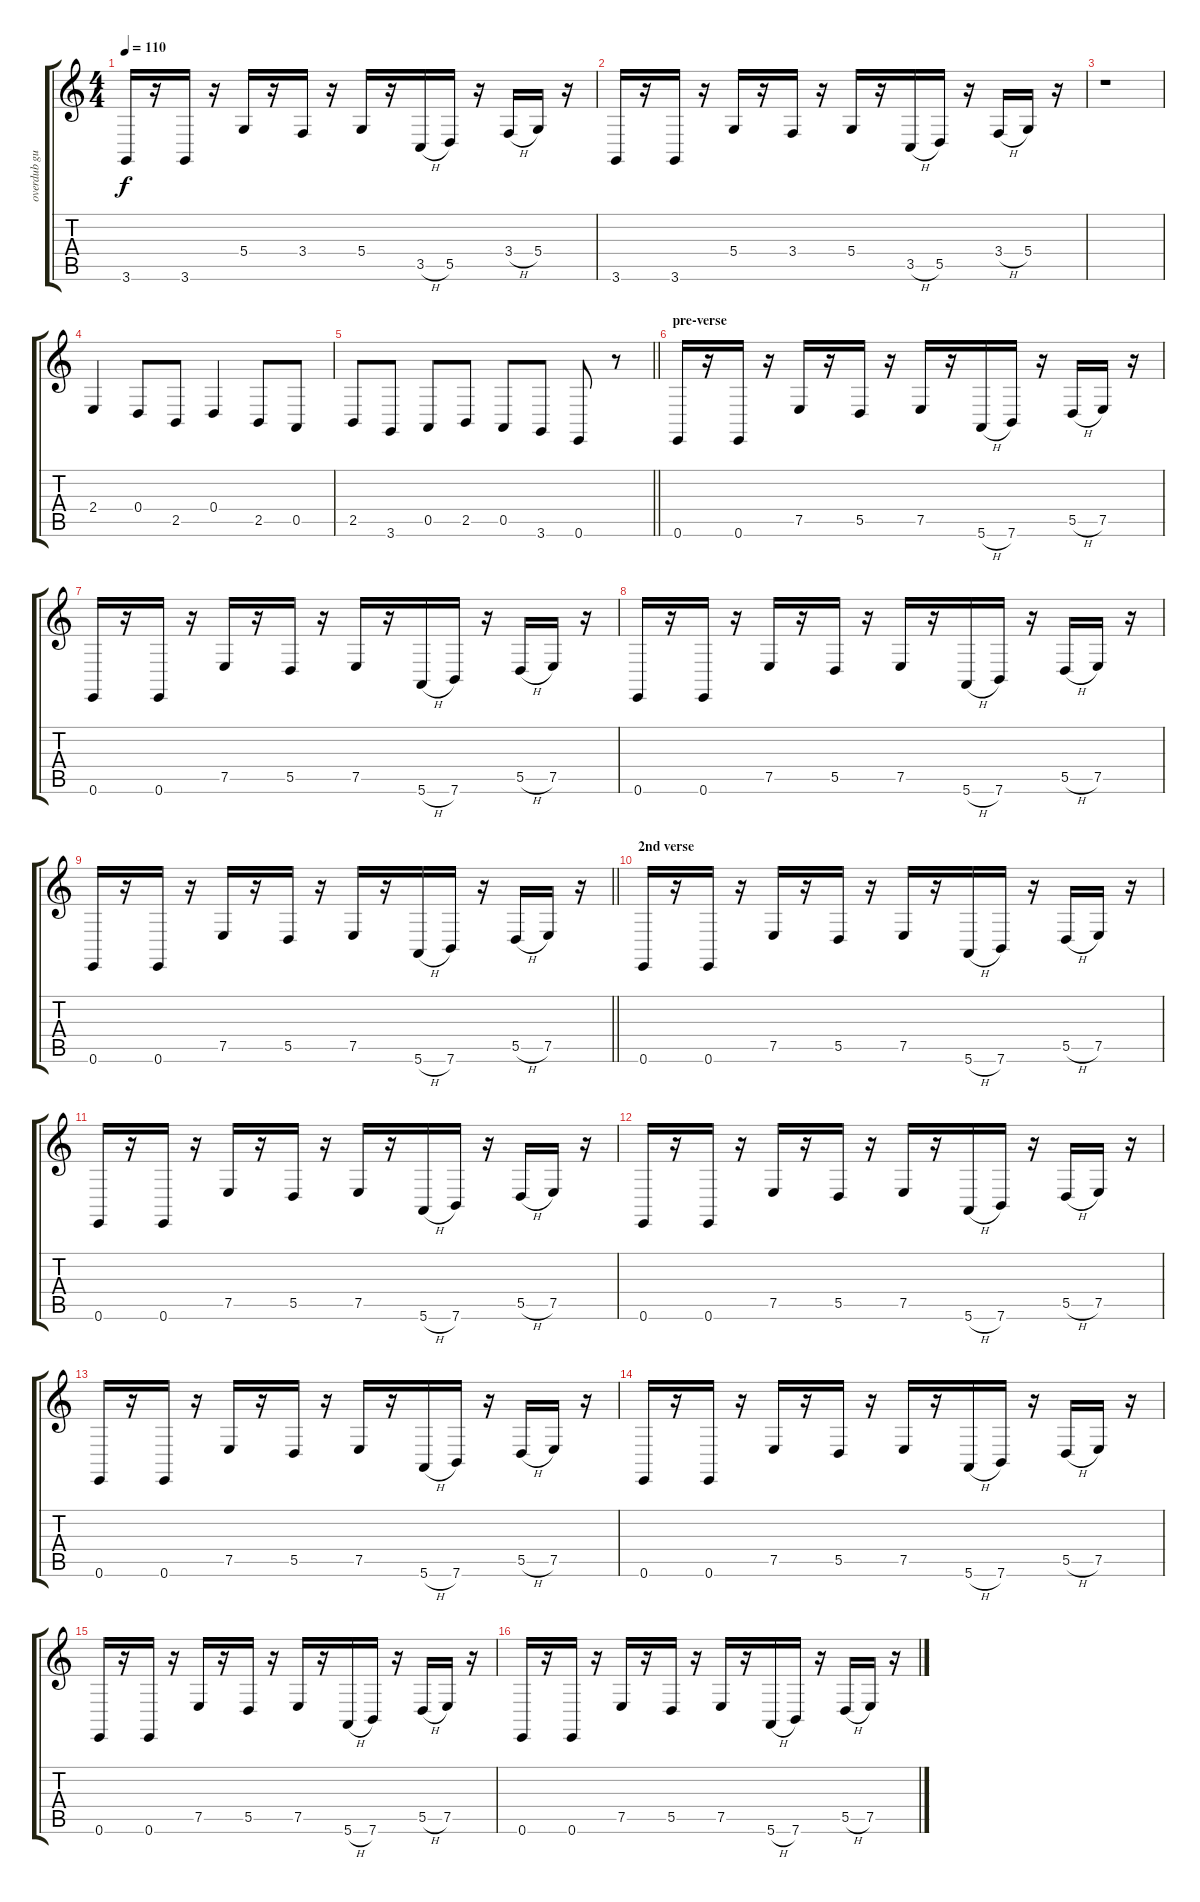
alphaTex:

\track ("overdub guitar I" "overdub gu") {instrument harpsichord}
\staff {score tabs}
\tuning (E4 B3 G3 D3 A2 E2) {hide}
\ts (4 4)
\tempo 110
\clef g2
\ks aminor
3.6.16{dy f} r.16 3.6.16 r.16 5.4.16 r.16 3.4.16 r.16 5.4.16 r.16 3.5{h}.16 5.5.16 r.16 3.4{h}.16 5.4.16 r.16 |
3.6.16 r.16 3.6.16 r.16 5.4.16 r.16 3.4.16 r.16 5.4.16 r.16 3.5{h}.16 5.5.16 r.16 3.4{h}.16 5.4.16 r.16 |
r.1 |
2.4.4 0.4.8 2.5.8 0.4.4 2.5.8 0.5.8 |
\barLineRight lightlight
2.5.8 3.6.8 0.5.8 2.5.8 0.5.8 3.6.8 0.6.8 r.8 |
\section ("" "pre-verse")
0.6.16 r.16 0.6.16 r.16 7.5.16 r.16 5.5.16 r.16 7.5.16 r.16 5.6{h}.16 7.6.16 r.16 5.5{h}.16 7.5.16 r.16 |
0.6.16 r.16 0.6.16 r.16 7.5.16 r.16 5.5.16 r.16 7.5.16 r.16 5.6{h}.16 7.6.16 r.16 5.5{h}.16 7.5.16 r.16 |
0.6.16 r.16 0.6.16 r.16 7.5.16 r.16 5.5.16 r.16 7.5.16 r.16 5.6{h}.16 7.6.16 r.16 5.5{h}.16 7.5.16 r.16 |
\barLineRight lightlight
0.6.16 r.16 0.6.16 r.16 7.5.16 r.16 5.5.16 r.16 7.5.16 r.16 5.6{h}.16 7.6.16 r.16 5.5{h}.16 7.5.16 r.16 |
\section ("" "2nd verse")
0.6.16 r.16 0.6.16 r.16 7.5.16 r.16 5.5.16 r.16 7.5.16 r.16 5.6{h}.16 7.6.16 r.16 5.5{h}.16 7.5.16 r.16 |
0.6.16 r.16 0.6.16 r.16 7.5.16 r.16 5.5.16 r.16 7.5.16 r.16 5.6{h}.16 7.6.16 r.16 5.5{h}.16 7.5.16 r.16 |
0.6.16 r.16 0.6.16 r.16 7.5.16 r.16 5.5.16 r.16 7.5.16 r.16 5.6{h}.16 7.6.16 r.16 5.5{h}.16 7.5.16 r.16 |
0.6.16 r.16 0.6.16 r.16 7.5.16 r.16 5.5.16 r.16 7.5.16 r.16 5.6{h}.16 7.6.16 r.16 5.5{h}.16 7.5.16 r.16 |
0.6.16 r.16 0.6.16 r.16 7.5.16 r.16 5.5.16 r.16 7.5.16 r.16 5.6{h}.16 7.6.16 r.16 5.5{h}.16 7.5.16 r.16 |
0.6.16 r.16 0.6.16 r.16 7.5.16 r.16 5.5.16 r.16 7.5.16 r.16 5.6{h}.16 7.6.16 r.16 5.5{h}.16 7.5.16 r.16 |
0.6.16 r.16 0.6.16 r.16 7.5.16 r.16 5.5.16 r.16 7.5.16 r.16 5.6{h}.16 7.6.16 r.16 5.5{h}.16 7.5.16 r.16
